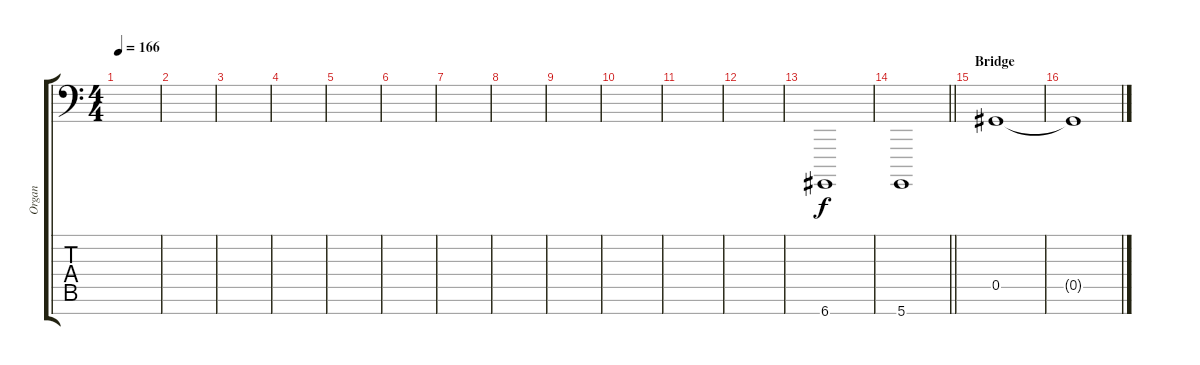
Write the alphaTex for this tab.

\track ("Organ" "Organ") {instrument churchorgan}
\staff {score tabs}
\tuning (Eb4 Bb3 Gb3 Db3 Ab2 Eb2 D0) {hide}
\ts (4 4)
\tempo 166
\clef f4
\ks c
|
|
|
|
|
|
|
|
|
|
|
|
6.7.1 |
\barLineRight lightlight
5.7.1 |
\section ("" "Bridge")
0.5.1 |
0.5{t}.1{dy f}
